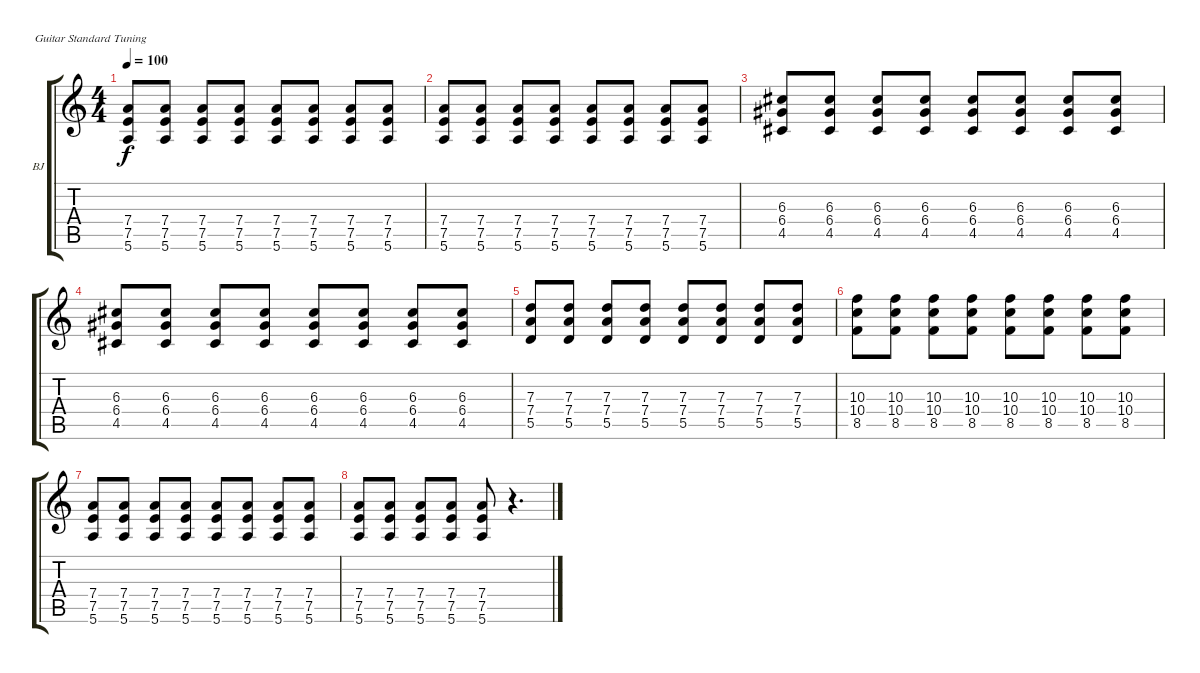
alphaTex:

\defaultSystemsLayout 4
\bracketExtendMode groupsimilarinstruments
\firstSystemTrackNameOrientation horizontal
\otherSystemsTrackNameOrientation horizontal
\track ("Rhythm Guitar- Billie Joe" "BJ") {instrument distortionguitar}
\staff {score tabs}
\tuning (E4 B3 G3 D3 A2 E2)
\ts (4 4)
\tempo 100
\clef g2
\ks c
(5.6 7.5 7.4).8{dy f} (5.6 7.5 7.4).8 (5.6 7.5 7.4).8 (5.6 7.5 7.4).8 (5.6 7.5 7.4).8 (5.6 7.5 7.4).8 (5.6 7.5 7.4).8 (5.6 7.5 7.4).8 |
(5.6 7.5 7.4).8 (5.6 7.5 7.4).8 (5.6 7.5 7.4).8 (5.6 7.5 7.4).8 (5.6 7.5 7.4).8 (5.6 7.5 7.4).8 (5.6 7.5 7.4).8 (5.6 7.5 7.4).8 |
(4.5 6.4 6.3).8 (4.5 6.4 6.3).8 (4.5 6.4 6.3).8 (4.5 6.4 6.3).8 (4.5 6.4 6.3).8 (4.5 6.4 6.3).8 (4.5 6.4 6.3).8 (4.5 6.4 6.3).8 |
(4.5 6.4 6.3).8 (4.5 6.4 6.3).8 (4.5 6.4 6.3).8 (4.5 6.4 6.3).8 (4.5 6.4 6.3).8 (4.5 6.4 6.3).8 (4.5 6.4 6.3).8 (4.5 6.4 6.3).8 |
(5.5 7.4 7.3).8 (5.5 7.4 7.3).8 (5.5 7.4 7.3).8 (5.5 7.4 7.3).8 (5.5 7.4 7.3).8 (5.5 7.4 7.3).8 (5.5 7.4 7.3).8 (5.5 7.4 7.3).8 |
(8.5 10.4 10.3).8 (8.5 10.4 10.3).8 (8.5 10.4 10.3).8 (8.5 10.4 10.3).8 (8.5 10.4 10.3).8 (8.5 10.4 10.3).8 (8.5 10.4 10.3).8 (8.5 10.4 10.3).8 |
(5.6 7.5 7.4).8 (5.6 7.5 7.4).8 (5.6 7.5 7.4).8 (5.6 7.5 7.4).8 (5.6 7.5 7.4).8 (5.6 7.5 7.4).8 (5.6 7.5 7.4).8 (5.6 7.5 7.4).8 |
(5.6 7.5 7.4).8 (5.6 7.5 7.4).8 (5.6 7.5 7.4).8 (5.6 7.5 7.4).8 (5.6 7.5 7.4).8 r.4{d}
